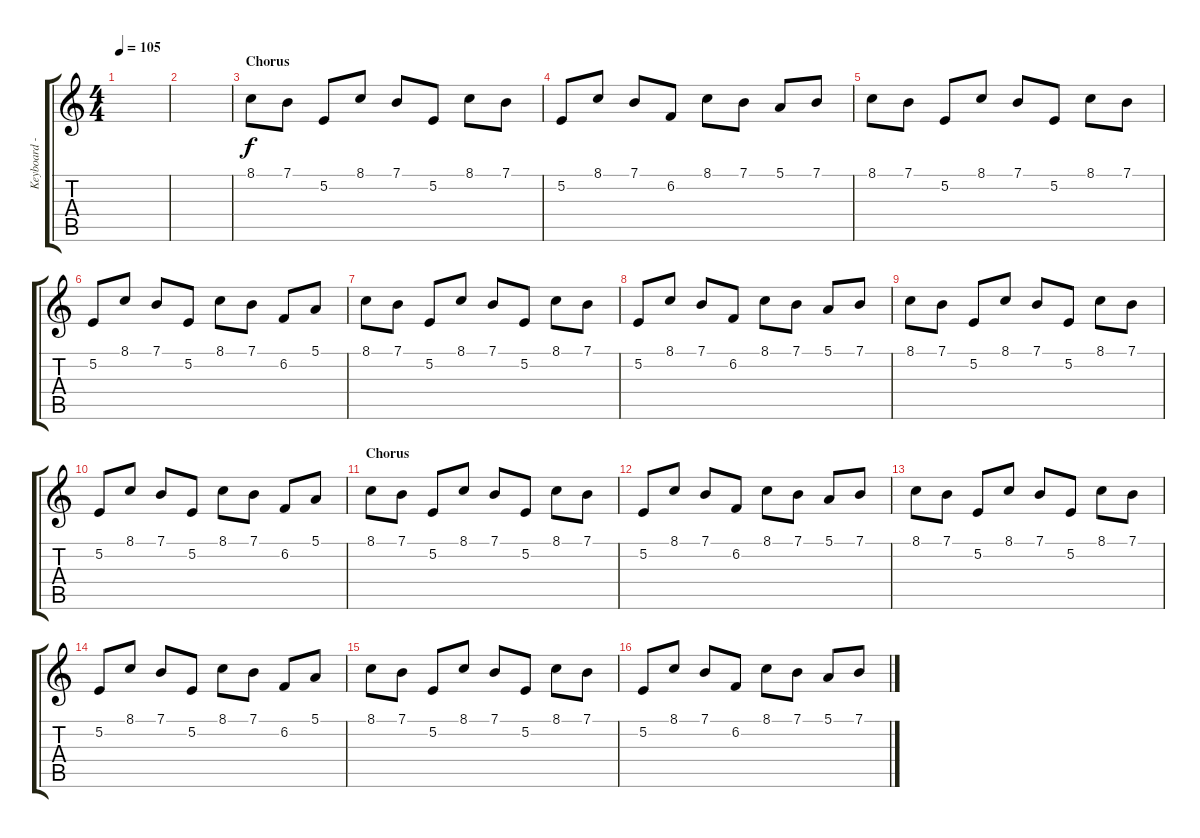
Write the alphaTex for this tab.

\track ("Keyboard - Chorus" "Keyboard -") {instrument stringensemble1}
\staff {score tabs}
\tuning (E4 B3 G3 D3 A2 E2) {hide}
\ts (4 4)
\tempo 105
\clef g2
\ks c
|
|
\section ("" "Chorus")
8.1.8{volume 10} 7.1.8 5.2.8 8.1.8 7.1.8 5.2.8 8.1.8 7.1.8 |
5.2.8 8.1.8 7.1.8 6.2.8 8.1.8 7.1.8 5.1.8 7.1.8 |
8.1.8 7.1.8 5.2.8 8.1.8 7.1.8 5.2.8 8.1.8 7.1.8 |
5.2.8 8.1.8 7.1.8 5.2.8 8.1.8 7.1.8 6.2.8 5.1.8 |
8.1.8 7.1.8 5.2.8 8.1.8 7.1.8 5.2.8 8.1.8 7.1.8 |
5.2.8 8.1.8 7.1.8 6.2.8 8.1.8 7.1.8 5.1.8 7.1.8 |
8.1.8 7.1.8 5.2.8 8.1.8 7.1.8 5.2.8 8.1.8 7.1.8 |
5.2.8 8.1.8 7.1.8 5.2.8 8.1.8 7.1.8 6.2.8 5.1.8 |
\section ("" "Chorus")
8.1.8 7.1.8 5.2.8 8.1.8 7.1.8 5.2.8 8.1.8 7.1.8 |
5.2.8 8.1.8 7.1.8 6.2.8 8.1.8 7.1.8 5.1.8 7.1.8 |
8.1.8 7.1.8 5.2.8 8.1.8 7.1.8 5.2.8 8.1.8 7.1.8 |
5.2.8 8.1.8 7.1.8 5.2.8 8.1.8 7.1.8 6.2.8 5.1.8 |
8.1.8 7.1.8 5.2.8 8.1.8 7.1.8 5.2.8 8.1.8 7.1.8 |
5.2.8 8.1.8 7.1.8 6.2.8 8.1.8 7.1.8 5.1.8 7.1.8
